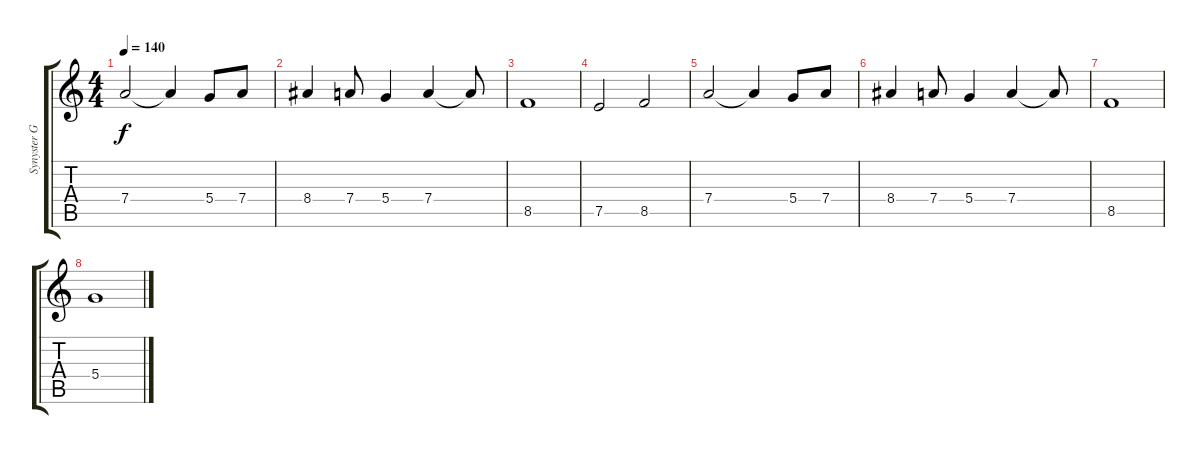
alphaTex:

\track ("Synyster Gates" "Synyster G") {instrument overdrivenguitar}
\staff {score tabs}
\tuning (E4 B3 G3 D3 A2 E2) {hide}
\ts (4 4)
\tempo 140
\clef g2
\ks c
7.4.2{dy f instrument overdrivenguitar} 7.4{t}.4 5.4.8 7.4.8 |
8.4.4 7.4.8 5.4.4 7.4.4 7.4{t}.8 |
8.5.1 |
7.5.2 8.5.2 |
7.4.2 7.4{t}.4 5.4.8 7.4.8 |
8.4.4 7.4.8 5.4.4 7.4.4 7.4{t}.8 |
8.5.1 |
5.4.1
